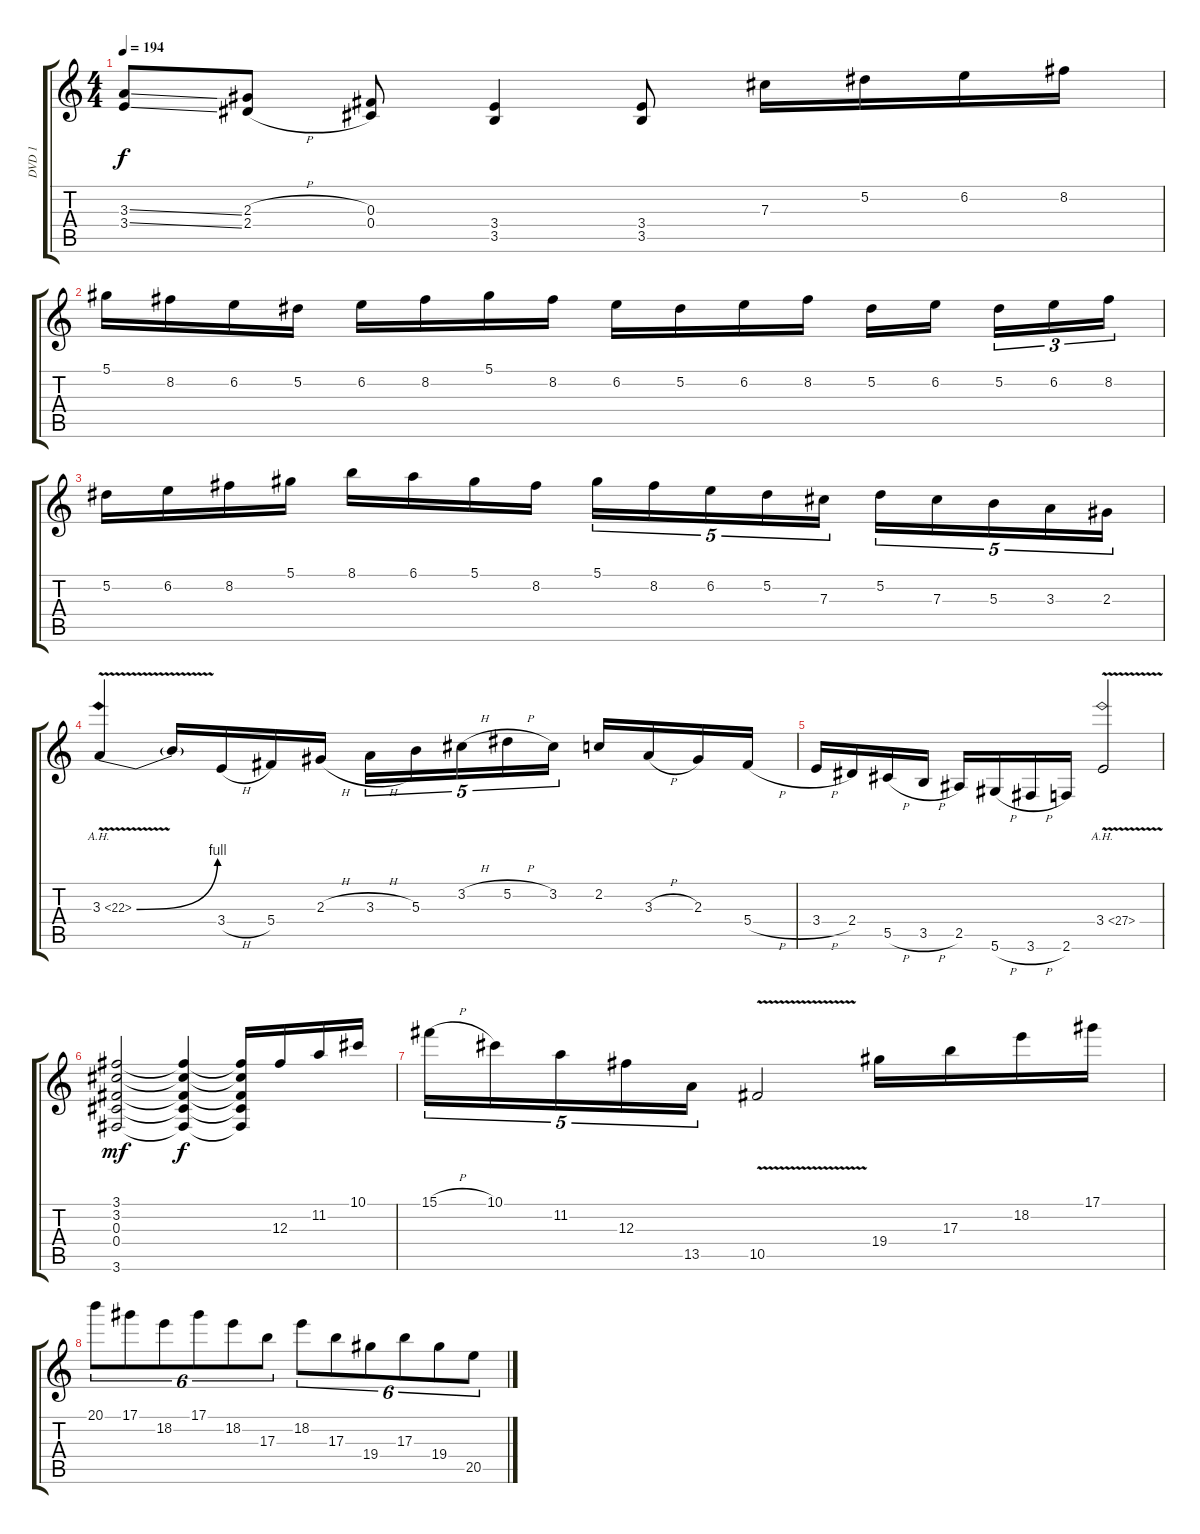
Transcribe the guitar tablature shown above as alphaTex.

\track ("DVD 1" "DVD 1") {mute instrument overdrivenguitar}
\staff {score tabs}
\tuning (Eb4 Bb3 Gb3 Db3 Ab2 Eb2) {hide}
\ts (4 4)
\tempo 194
\clef g2
\ks c
(3.3{ss} 3.4{ss}).8{dy f} (2.3{h} 2.4{h}).8 (0.3 0.4).8 (3.4 3.5).4 (3.4 3.5).8 7.3.16 5.2.16 6.2.16 8.2.16 |
5.1.16 8.2.16 6.2.16 5.2.16 6.2.16 8.2.16 5.1.16 8.2.16 6.2.16 5.2.16 6.2.16 8.2.16 5.2.16 6.2.16{beam splitsecondary} 5.2.16{tu (3 2)} 6.2.16{tu (3 2)} 8.2.16{tu (3 2)} |
5.2.16 6.2.16 8.2.16 5.1.16 8.1.16 6.1.16 5.1.16 8.2.16 5.1.16{tu (5 4)} 8.2.16{tu (5 4)} 6.2.16{tu (5 4)} 5.2.16{tu (5 4)} 7.3.16{tu (5 4)} 5.2.16{tu (5 4)} 7.3.16{tu (5 4)} 5.3.16{tu (5 4)} 3.3.16{tu (5 4)} 2.3.16{tu (5 4)} |
3.3{be (bend 0 0 60 4) ah 19 v}.4 3.3{t}.16 3.4{h}.16 5.4.16 2.3{h}.16 3.3{h}.16{tu (5 4)} 5.3.16{tu (5 4)} 3.2{h}.16{tu (5 4)} 5.2{h}.16{tu (5 4)} 3.2.16{tu (5 4)} 2.2.16 3.3{h}.16 2.3.16 5.4{h}.16 |
3.4{h}.16 2.4.16 5.5{h}.16 3.5{h}.16 2.5.16 5.6{h}.16 3.6{h}.16 2.6.16 3.4{ah 24 v}.2 |
(3.1 3.2 0.3 0.4 3.6).2{dy mf} (3.1{t} 3.2{t} 0.3{t} 0.4{t} 3.6{t}).4{dy f} (3.1{t} 3.2{t} 0.3{t} 0.4{t} 3.6{t}).16 12.3.16 11.2.16 10.1.16 |
15.1{h}.16{tu (5 4)} 10.1.16{tu (5 4)} 11.2.16{tu (5 4)} 12.3.16{tu (5 4)} 13.5.16{tu (5 4)} 10.5{v}.2 19.4.16 17.3.16 18.2.16 17.1.16 |
20.1.8{tu (6 4)} 17.1.8{tu (6 4)} 18.2.8{tu (6 4)} 17.1.8{tu (6 4)} 18.2.8{tu (6 4)} 17.3.8{tu (6 4)} 18.2.8{tu (6 4)} 17.3.8{tu (6 4)} 19.4.8{tu (6 4)} 17.3.8{tu (6 4)} 19.4.8{tu (6 4)} 20.5.8{tu (6 4)}
